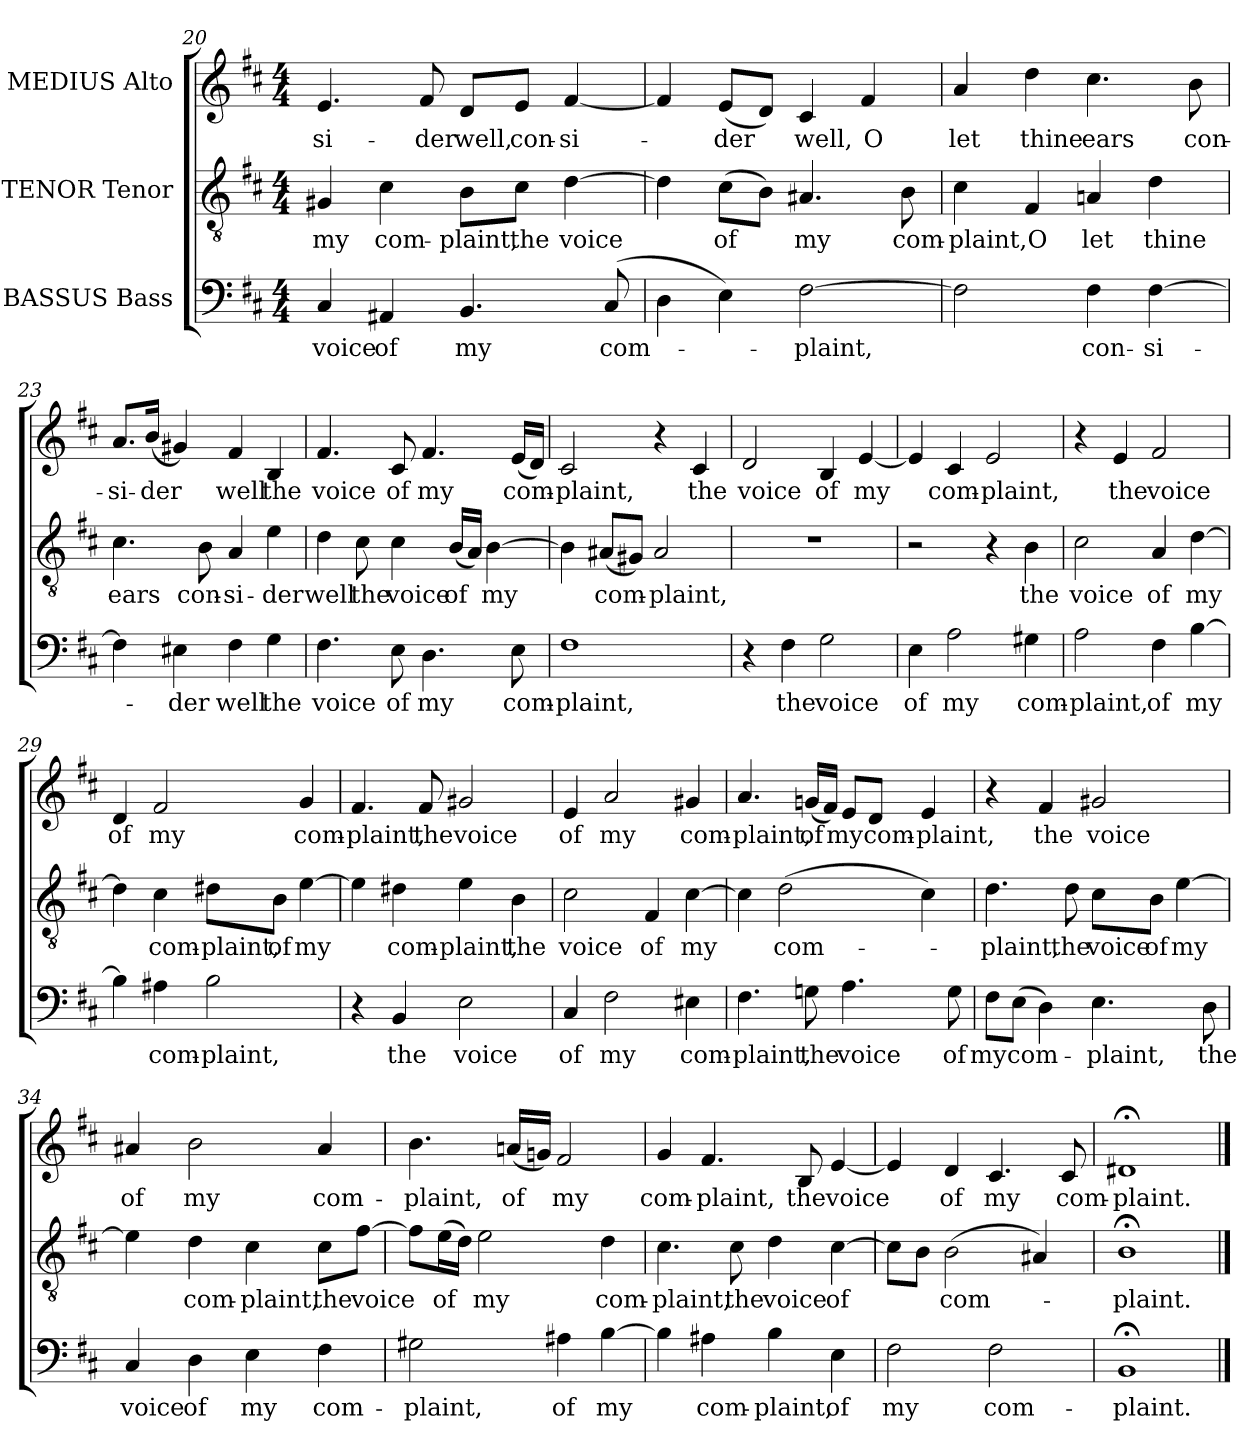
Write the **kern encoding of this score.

**kern	**text	**kern	**text	**kern	**text
*part3	*part3	*part2	*part2	*part1	*part1
*staff3	*staff3	*staff2	*staff2	*staff1	*staff1
*I"BASSUS Bass	*	*I"TENOR Tenor	*	*I"MEDIUS Alto	*
*clefF4	*	*clefGv2	*	*clefG2	*
*k[f#c#]	*	*k[f#c#]	*	*k[f#c#]	*
*b:	*	*b:	*	*b:	*
*M4/4	*	*M4/4	*	*M4/4	*
=20	=20	=20	=20	=20	=20
!	!LO:LY:b	!	!LO:LY:b	!	!LO:LY:b
4C#/	voice	4G#X/	my	4.e/	-si-
!	!LO:LY:b	!	!LO:LY:b	!	!
4AA#X/	of	4c#\	com-	.	.
!	!	!	!	!	!LO:LY:b
.	.	.	.	8f#/	-der
!	!LO:LY:b	!	!LO:LY:b	!	!LO:LY:b
4.BB/	my	8B\L	-plaint,	8d/L	well,
!	!	!	!LO:LY:b	!	!LO:LY:b
.	.	8c#\J	the	8e/J	con-
!	!	!	!LO:LY:b	!	!LO:LY:b
.	.	[4d\	voice	[4f#/	-si-
!	!LO:LY:b	!	!	!	!
(>8C#/	com-	.	.	.	.
!!LO:LB:g=z
=21	=21	=21	=21	=21	=21
4D\	.	4d\]	.	4f#/]	.
!	!	!	!LO:LY:b	!	!LO:LY:b
4E\)	.	(>8c#\L	of	(<8e/L	-der
.	.	8B\J)	.	8d/J)	.
!	!LO:LY:b	!	!LO:LY:b	!	!LO:LY:b
[2F#\	-plaint,	4.A#X/	my	4c#/	well,
!	!	!	!	!	!LO:LY:b
.	.	.	.	4f#/	O
!	!	!	!LO:LY:b	!	!
.	.	8B\	com-	.	.
=22	=22	=22	=22	=22	=22
!	!	!	!LO:LY:b	!	!LO:LY:b
2F#\]	.	4c#\	-plaint,	4a/	let
!	!	!	!LO:LY:b	!	!LO:LY:b
.	.	4F#/	O	4dd\	thine
!	!LO:LY:b	!	!LO:LY:b	!	!LO:LY:b
4F#\	con-	4Ani/	let	4.cc#\	ears
!	!LO:LY:b	!	!LO:LY:b	!	!
[4F#\	-si-	4d\	thine	.	.
!	!	!	!	!	!LO:LY:b
.	.	.	.	8b\	con-
=23	=23	=23	=23	=23	=23
!	!	!	!LO:LY:b	!	!LO:LY:b
4F#\]	.	4.c#\	ears	8.a/L	-si-
!	!	!	!	!	!LO:LY:b
.	.	.	.	(<16b/Jk	-der
!	!LO:LY:b	!	!	!	!
4E#X\	-der	.	.	4g#X/)	.
!	!	!	!LO:LY:b	!	!
.	.	8B\	con-	.	.
!	!LO:LY:b	!	!LO:LY:b	!	!LO:LY:b
4F#\	well	4A/	-si-	4f#/	well
!	!LO:LY:b	!	!LO:LY:b	!	!LO:LY:b
4G\	the	4e\	-der	4B/	the
=24	=24	=24	=24	=24	=24
!	!LO:LY:b	!	!LO:LY:b	!	!LO:LY:b
4.F#\	voice	4d\	well	4.f#/	voice
!	!	!	!LO:LY:b	!	!
.	.	8c#\	the	.	.
!	!LO:LY:b	!	!LO:LY:b	!	!LO:LY:b
8E\	of	4c#\	voice	8c#/	of
!	!LO:LY:b	!	!	!	!LO:LY:b
4.D\	my	.	.	4.f#/	my
!	!	!	!LO:LY:b	!	!
.	.	(<16B/LL	of	.	.
.	.	16A/JJ)	.	.	.
!	!	!	!LO:LY:b	!	!
.	.	[4B\	my	.	.
!	!LO:LY:b	!	!	!	!LO:LY:b
8E\	com-	.	.	(<16e/LL	com-
.	.	.	.	16d/JJ)	.
!!LO:LB:g=z
=25	=25	=25	=25	=25	=25
!	!LO:LY:b	!	!	!	!LO:LY:b
1F#	-plaint,	4B\]	.	2c#/	-plaint,
!	!	!	!LO:LY:b	!	!
.	.	(<8A#X/L	com-	.	.
.	.	8G#X/J)	.	.	.
!	!	!	!LO:LY:b	!	!
.	.	2A#/	-plaint,	4r	.
!	!	!	!	!	!LO:LY:b
.	.	.	.	4c#/	the
=26	=26	=26	=26	=26	=26
!	!	!	!	!	!LO:LY:b
4r	.	1r	.	2d/	voice
!	!LO:LY:b	!	!	!	!
4F#\	the	.	.	.	.
!	!LO:LY:b	!	!	!	!LO:LY:b
2G\	voice	.	.	4B/	of
!	!	!	!	!	!LO:LY:b
.	.	.	.	[4e/	my
=27	=27	=27	=27	=27	=27
!	!LO:LY:b	!	!	!	!
4E\	of	2r	.	4e/]	.
!	!LO:LY:b	!	!	!	!LO:LY:b
2A\	my	.	.	4c#/	com-
!	!	!	!	!	!LO:LY:b
.	.	4r	.	2e/	-plaint,
!	!LO:LY:b	!	!LO:LY:b	!	!
4G#X\	com-	4B\	the	.	.
=28	=28	=28	=28	=28	=28
!	!LO:LY:b	!	!LO:LY:b	!	!
2A\	-plaint,	2c#\	voice	4r	.
!	!	!	!	!	!LO:LY:b
.	.	.	.	4e/	the
!	!LO:LY:b	!	!LO:LY:b	!	!LO:LY:b
4F#\	of	4A/	of	2f#/	voice
!	!LO:LY:b	!	!LO:LY:b	!	!
[4B\	my	[4d\	my	.	.
=29	=29	=29	=29	=29	=29
!	!	!	!	!	!LO:LY:b
4B\]	.	4d\]	.	4d/	of
!	!LO:LY:b	!	!LO:LY:b	!	!LO:LY:b
4A#X\	com-	4c#\	com-	2f#/	my
!	!LO:LY:b	!	!LO:LY:b	!	!
2B\	-plaint,	8d#X\L	-plaint,	.	.
!	!	!	!LO:LY:b	!	!
.	.	8B\J	of	.	.
!	!	!	!LO:LY:b	!	!LO:LY:b
.	.	[4e\	my	4g/	com-
!!LO:PB:g=z
=30	=30	=30	=30	=30	=30
!	!	!	!	!	!LO:LY:b
4r	.	4e\]	.	4.f#/	-plaint,
!	!LO:LY:b	!	!LO:LY:b	!	!
4BB/	the	4d#X\	com-	.	.
!	!	!	!	!	!LO:LY:b
.	.	.	.	8f#/	the
!	!LO:LY:b	!	!LO:LY:b	!	!LO:LY:b
2E\	voice	4e\	-plaint,	2g#X/	voice
!	!	!	!LO:LY:b	!	!
.	.	4B\	the	.	.
=31	=31	=31	=31	=31	=31
!	!LO:LY:b	!	!LO:LY:b	!	!LO:LY:b
4C#/	of	2c#\	voice	4e/	of
!	!LO:LY:b	!	!	!	!LO:LY:b
2F#\	my	.	.	2a/	my
!	!	!	!LO:LY:b	!	!
.	.	4F#/	of	.	.
!	!LO:LY:b	!	!LO:LY:b	!	!LO:LY:b
4E#X\	com-	[4c#\	my	4g#X/	com-
=32	=32	=32	=32	=32	=32
!	!LO:LY:b	!	!	!	!LO:LY:b
4.F#\	-plaint,	4c#\]	.	4.a/	-plaint,
!	!	!	!LO:LY:b	!	!
.	.	(>2d\	com-	.	.
!	!LO:LY:b	!	!	!	!LO:LY:b
8Gni\	the	.	.	(<16gni/LL	of
.	.	.	.	16f#/JJ)	.
!	!LO:LY:b	!	!	!	!LO:LY:b
4.A\	voice	.	.	8e/L	my
!	!	!	!	!	!LO:LY:b
.	.	.	.	8d/J	com-
!	!	!	!	!	!LO:LY:b
.	.	4c#\)	.	4e/	-plaint,
!	!LO:LY:b	!	!	!	!
8G\	of	.	.	.	.
=33	=33	=33	=33	=33	=33
!	!LO:LY:b	!	!LO:LY:b	!	!
8F#\L	my	4.d\	-plaint,	4r	.
!	!LO:LY:b	!	!	!	!
(>8E\J	com-	.	.	.	.
!	!	!	!	!	!LO:LY:b
4D\)	.	.	.	4f#/	the
!	!	!	!LO:LY:b	!	!
.	.	8d\	the	.	.
!	!LO:LY:b	!	!LO:LY:b	!	!LO:LY:b
4.E\	-plaint,	8c#\L	voice	2g#X/	voice
!	!	!	!LO:LY:b	!	!
.	.	8B\J	of	.	.
!	!	!	!LO:LY:b	!	!
.	.	[4e\	my	.	.
!	!LO:LY:b	!	!	!	!
8D\	the	.	.	.	.
!!LO:LB:g=z
=34	=34	=34	=34	=34	=34
!	!LO:LY:b	!	!	!	!LO:LY:b
4C#/	voice	4e\]	.	4a#X/	of
!	!LO:LY:b	!	!LO:LY:b	!	!LO:LY:b
4D\	of	4d\	com-	2b\	my
!	!LO:LY:b	!	!LO:LY:b	!	!
4E\	my	4c#\	-plaint,	.	.
!	!LO:LY:b	!	!LO:LY:b	!	!LO:LY:b
4F#\	com-	8c#\L	the	4a#/	com-
!	!	!	!LO:LY:b	!	!
.	.	[8f#\J	voice	.	.
=35	=35	=35	=35	=35	=35
!	!LO:LY:b	!	!	!	!LO:LY:b
2G#X\	-plaint,	8f#\L]	.	4.b\	-plaint,
!	!	!	!LO:LY:b	!	!
.	.	(>16e\L	of	.	.
.	.	16d\JJ)	.	.	.
!	!	!	!LO:LY:b	!	!
.	.	2e\	my	.	.
!	!	!	!	!	!LO:LY:b
.	.	.	.	(<16ani/LL	of
.	.	.	.	16gni/JJ)	.
!	!LO:LY:b	!	!	!	!LO:LY:b
4A#X\	of	.	.	2f#/	my
!	!LO:LY:b	!	!LO:LY:b	!	!
[4B\	my	4d\	com-	.	.
=36	=36	=36	=36	=36	=36
!	!	!	!LO:LY:b	!	!LO:LY:b
4B\]	.	4.c#\	-plaint,	4g/	com-
!	!LO:LY:b	!	!	!	!LO:LY:b
4A#X\	com-	.	.	4.f#/	-plaint,
!	!	!	!LO:LY:b	!	!
.	.	8c#\	the	.	.
!	!LO:LY:b	!	!LO:LY:b	!	!
4B\	-plaint,	4d\	voice	.	.
!	!	!	!	!	!LO:LY:b
.	.	.	.	8B/	the
!	!LO:LY:b	!	!LO:LY:b	!	!LO:LY:b
4E\	of	[4c#\	of	[4e/	voice
=37	=37	=37	=37	=37	=37
!	!LO:LY:b	!	!	!	!
2F#\	my	8c#\L]	.	4e/]	.
.	.	8B\J	.	.	.
!	!	!	!LO:LY:b	!	!LO:LY:b
.	.	(>2B\	com-	4d/	of
!	!LO:LY:b	!	!	!	!LO:LY:b
2F#\	com-	.	.	4.c#/	my
.	.	4A#X/)	.	.	.
!	!	!	!	!	!LO:LY:b
.	.	.	.	8c#/	com-
=38	=38	=38	=38	=38	=38
!	!LO:LY:b	!	!LO:LY:b	!	!LO:LY:b
1BB;<	-plaint.	1B;<	-plaint.	1d#X;<	-plaint.
==	==	==	==	==	==
*-	*-	*-	*-	*-	*-
